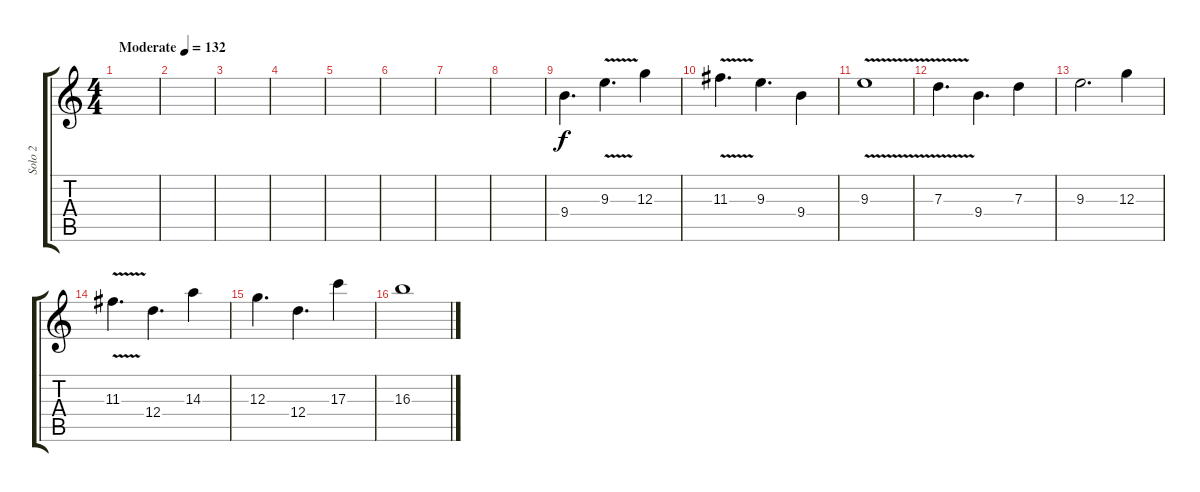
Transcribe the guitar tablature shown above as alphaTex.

\track ("Solo 2" "Solo 2") {instrument distortionguitar}
\staff {score tabs}
\tuning (E4 B3 G3 D3 A2 E2) {hide}
\ts (4 4)
\tempo (132 "Moderate")
\clef g2
\ks c
|
|
|
|
|
|
|
|
9.4.4{d} 9.3{v}.4{d} 12.3.4 |
11.3{v}.4{d} 9.3.4{d} 9.4.4 |
9.3{v}.1 |
7.3{v}.4{d} 9.4.4{d} 7.3.4 |
9.3.2{d} 12.3.4 |
11.3{v}.4{d} 12.4.4{d} 14.3.4 |
12.3.4{d} 12.4.4{d} 17.3.4 |
16.3.1
